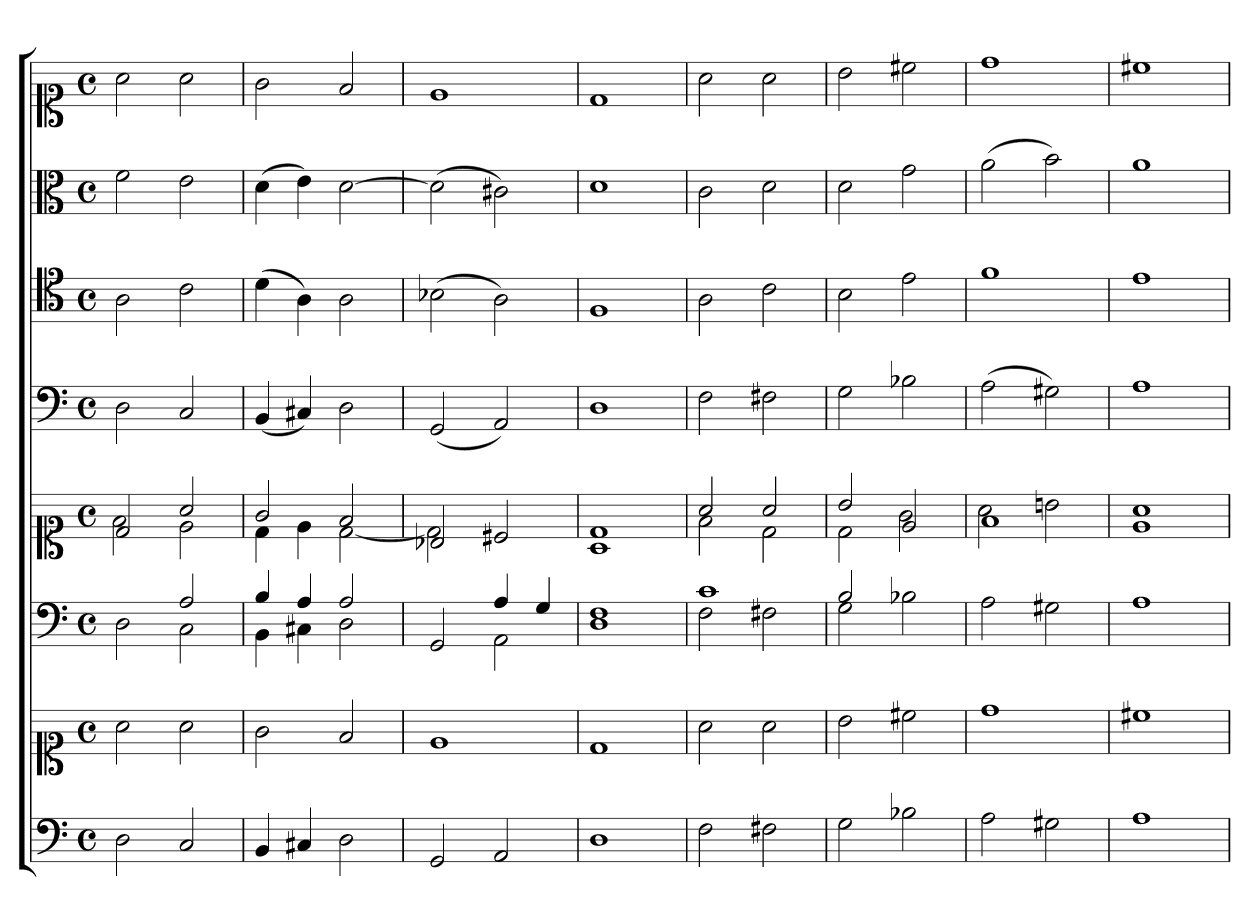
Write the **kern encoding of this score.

**kern	**kern	**kern	**kern	**kern	**kern	**kern	**kern
*part6	*part6	*part5	*part5	*part4	*part3	*part2	*part1
*staff8	*staff7	*staff6	*staff5	*staff4	*staff3	*staff2	*staff1
*clefF4	*clefC1	*clefF4	*clefC1	*clefF4	*clefC4	*clefC3	*clefC1
*k[]	*k[]	*k[]	*k[]	*k[]	*k[]	*k[]	*k[]
*M4/4	*M4/4	*M4/4	*M4/4	*M4/4	*M4/4	*M4/4	*M4/4
*met(c)	*met(c)	*met(c)	*met(c)	*met(c)	*met(c)	*met(c)	*met(c)
*MM180	*MM180	*MM180	*MM180	*MM180	*MM180	*MM180	*MM180
=1	=1	=1	=1	=1	=1	=1	=1
*	*	*^	*^	*	*	*	*
2D	2a	2ryy	2D	2d	2f	2D	2A	2f	2a
2C	2a	2A	2C	2a	2e	2C	2c	2e	2a
=2	=2	=2	=2	=2	=2	=2	=2	=2	=2
4BB	2g	4B	4BB	2g	4d	(4BB	(4d	(4d	2g
4C#X	.	4A	4C#X	.	4e	4C#X)	4A)	4e)	.
2D	2f	2A	2D	2f	[2d	2D	2A	[2d	2f
=3	=3	=3	=3	=3	=3	=3	=3	=3	=3
2GG	1e	2ryy	2GG	2B-X	2d]	(2GG	(2B-X	(2d]	1e
2AA	.	4A	2AA	4ryy	2c#X	2AA)	2A)	2c#X)	.
.	.	4G	.	4ryy	.	.	.	.	.
=4	=4	=4	=4	=4	=4	=4	=4	=4	=4
1D	1d	1F	1D	1d	1A	1D	1F	1d	1d
=5	=5	=5	=5	=5	=5	=5	=5	=5	=5
2F	2a	1c	2F	2a	2f	2F	2A	2c	2a
2F#X	2a	.	2F#X	2a	2d	2F#X	2c	2d	2a
=6	=6	=6	=6	=6	=6	=6	=6	=6	=6
2G	2b	2B	2G	2b	2d	2G	2B	2d	2b
2B-X	2cc#X	2ryy	2B-X	2e	2g	2B-X	2e	2g	2cc#X
*	*	*v	*v	*	*	*	*	*	*
=7	=7	=7	=7	=7	=7	=7	=7	=7
2A	1dd	2A	1f	2a	(2A	1f	(2a	1dd
2G#X	.	2G#X	.	2bn	2G#X)	.	2b)	.
=8	=8	=8	=8	=8	=8	=8	=8	=8
1A	1cc#X	1A	1e	1a	1A	1e	1a	1cc#X
*	*	*	*v	*v	*	*	*	*
=	=	=	=	=	=	=	=
*-	*-	*-	*-	*-	*-	*-	*-
